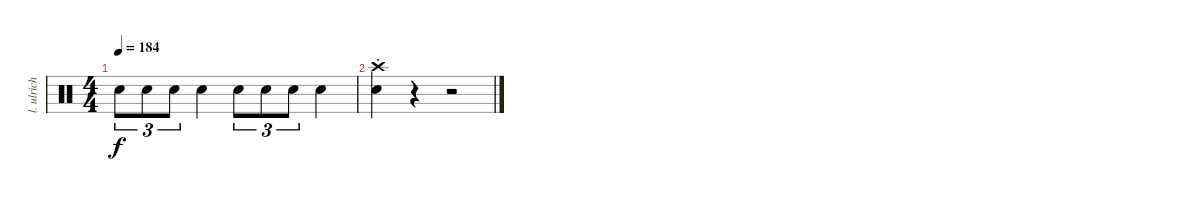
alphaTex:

\track ("l. ulrich - drums" "l. ulrich ") {instrument percussion}
\staff {score}
\articulation defaults
\ts (4 4)
\tempo 184
\clef neutral
\ks c "Snare (hit) 2".8{tu (3 2) dy f} "Snare (hit) 2".8{tu (3 2)} "Snare (hit) 2".8{tu (3 2)} "Snare (hit) 2".4 "Snare (hit) 2".8{tu (3 2)} "Snare (hit) 2".8{tu (3 2)} "Snare (hit) 2".8{tu (3 2)} "Snare (hit) 2".4
|
("Crash high (hit)"{st} "Snare (hit) 2"{st}).4 r.4 r.2
